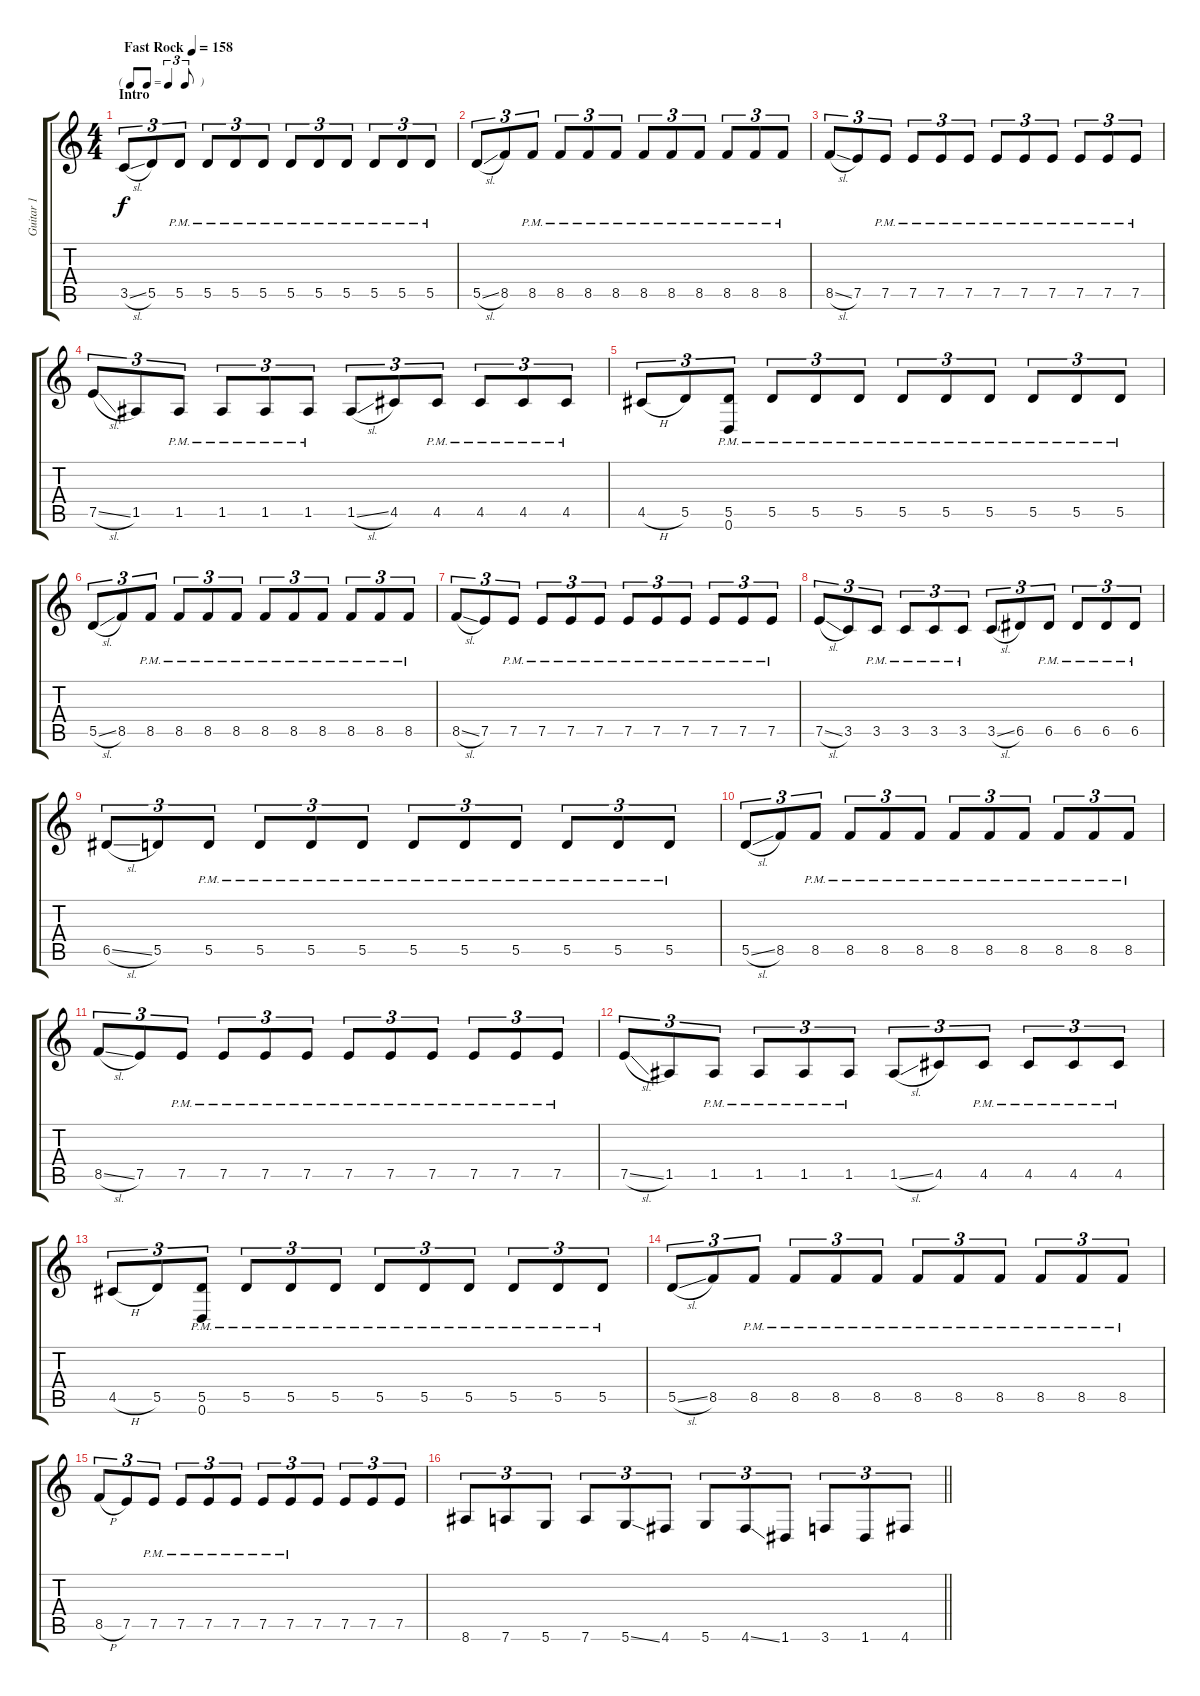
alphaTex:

\track ("Guitar 1" "Guitar 1") {instrument distortionguitar}
\staff {score tabs}
\tuning (E4 B3 G3 D3 A2 D2) {hide}
\ts (4 4)
\tf triplet8th
\section ("" "Intro")
\tempo (158 "Fast Rock")
\clef g2
\ks c
3.5{sl}.8{tu (3 2) dy f instrument distortionguitar} 5.5.8{tu (3 2)} 5.5{pm}.8{tu (3 2)} 5.5{pm}.8{tu (3 2)} 5.5{pm}.8{tu (3 2)} 5.5{pm}.8{tu (3 2)} 5.5{pm}.8{tu (3 2)} 5.5{pm}.8{tu (3 2)} 5.5{pm}.8{tu (3 2)} 5.5{pm}.8{tu (3 2)} 5.5{pm}.8{tu (3 2)} 5.5{pm}.8{tu (3 2)} |
5.5{sl}.8{tu (3 2)} 8.5.8{tu (3 2)} 8.5{pm}.8{tu (3 2)} 8.5{pm}.8{tu (3 2)} 8.5{pm}.8{tu (3 2)} 8.5{pm}.8{tu (3 2)} 8.5{pm}.8{tu (3 2)} 8.5{pm}.8{tu (3 2)} 8.5{pm}.8{tu (3 2)} 8.5{pm}.8{tu (3 2)} 8.5{pm}.8{tu (3 2)} 8.5{pm}.8{tu (3 2)} |
8.5{sl}.8{tu (3 2)} 7.5.8{tu (3 2)} 7.5{pm}.8{tu (3 2)} 7.5{pm}.8{tu (3 2)} 7.5{pm}.8{tu (3 2)} 7.5{pm}.8{tu (3 2)} 7.5{pm}.8{tu (3 2)} 7.5{pm}.8{tu (3 2)} 7.5{pm}.8{tu (3 2)} 7.5{pm}.8{tu (3 2)} 7.5{pm}.8{tu (3 2)} 7.5{pm}.8{tu (3 2)} |
7.5{sl}.8{tu (3 2)} 1.5.8{tu (3 2)} 1.5{pm}.8{tu (3 2)} 1.5{pm}.8{tu (3 2)} 1.5{pm}.8{tu (3 2)} 1.5{pm}.8{tu (3 2)} 1.5{sl}.8{tu (3 2)} 4.5.8{tu (3 2)} 4.5{pm}.8{tu (3 2)} 4.5{pm}.8{tu (3 2)} 4.5{pm}.8{tu (3 2)} 4.5{pm}.8{tu (3 2)} |
4.5{h}.8{tu (3 2)} 5.5.8{tu (3 2)} (5.5{pm} 0.6).8{tu (3 2)} 5.5{pm}.8{tu (3 2)} 5.5{pm}.8{tu (3 2)} 5.5{pm}.8{tu (3 2)} 5.5{pm}.8{tu (3 2)} 5.5{pm}.8{tu (3 2)} 5.5{pm}.8{tu (3 2)} 5.5{pm}.8{tu (3 2)} 5.5{pm}.8{tu (3 2)} 5.5{pm}.8{tu (3 2)} |
5.5{sl}.8{tu (3 2)} 8.5.8{tu (3 2)} 8.5{pm}.8{tu (3 2)} 8.5{pm}.8{tu (3 2)} 8.5{pm}.8{tu (3 2)} 8.5{pm}.8{tu (3 2)} 8.5{pm}.8{tu (3 2)} 8.5{pm}.8{tu (3 2)} 8.5{pm}.8{tu (3 2)} 8.5{pm}.8{tu (3 2)} 8.5{pm}.8{tu (3 2)} 8.5{pm}.8{tu (3 2)} |
8.5{sl}.8{tu (3 2)} 7.5.8{tu (3 2)} 7.5{pm}.8{tu (3 2)} 7.5{pm}.8{tu (3 2)} 7.5{pm}.8{tu (3 2)} 7.5{pm}.8{tu (3 2)} 7.5{pm}.8{tu (3 2)} 7.5{pm}.8{tu (3 2)} 7.5{pm}.8{tu (3 2)} 7.5{pm}.8{tu (3 2)} 7.5{pm}.8{tu (3 2)} 7.5{pm}.8{tu (3 2)} |
7.5{sl}.8{tu (3 2)} 3.5.8{tu (3 2)} 3.5{pm}.8{tu (3 2)} 3.5{pm}.8{tu (3 2)} 3.5{pm}.8{tu (3 2)} 3.5{pm}.8{tu (3 2)} 3.5{sl}.8{tu (3 2)} 6.5.8{tu (3 2)} 6.5{pm}.8{tu (3 2)} 6.5{pm}.8{tu (3 2)} 6.5{pm}.8{tu (3 2)} 6.5{pm}.8{tu (3 2)} |
6.5{sl}.8{tu (3 2)} 5.5.8{tu (3 2)} 5.5{pm}.8{tu (3 2)} 5.5{pm}.8{tu (3 2)} 5.5{pm}.8{tu (3 2)} 5.5{pm}.8{tu (3 2)} 5.5{pm}.8{tu (3 2)} 5.5{pm}.8{tu (3 2)} 5.5{pm}.8{tu (3 2)} 5.5{pm}.8{tu (3 2)} 5.5{pm}.8{tu (3 2)} 5.5{pm}.8{tu (3 2)} |
5.5{sl}.8{tu (3 2)} 8.5.8{tu (3 2)} 8.5{pm}.8{tu (3 2)} 8.5{pm}.8{tu (3 2)} 8.5{pm}.8{tu (3 2)} 8.5{pm}.8{tu (3 2)} 8.5{pm}.8{tu (3 2)} 8.5{pm}.8{tu (3 2)} 8.5{pm}.8{tu (3 2)} 8.5{pm}.8{tu (3 2)} 8.5{pm}.8{tu (3 2)} 8.5{pm}.8{tu (3 2)} |
8.5{sl}.8{tu (3 2)} 7.5.8{tu (3 2)} 7.5{pm}.8{tu (3 2)} 7.5{pm}.8{tu (3 2)} 7.5{pm}.8{tu (3 2)} 7.5{pm}.8{tu (3 2)} 7.5{pm}.8{tu (3 2)} 7.5{pm}.8{tu (3 2)} 7.5{pm}.8{tu (3 2)} 7.5{pm}.8{tu (3 2)} 7.5{pm}.8{tu (3 2)} 7.5{pm}.8{tu (3 2)} |
7.5{sl}.8{tu (3 2)} 1.5.8{tu (3 2)} 1.5{pm}.8{tu (3 2)} 1.5{pm}.8{tu (3 2)} 1.5{pm}.8{tu (3 2)} 1.5{pm}.8{tu (3 2)} 1.5{sl}.8{tu (3 2)} 4.5.8{tu (3 2)} 4.5{pm}.8{tu (3 2)} 4.5{pm}.8{tu (3 2)} 4.5{pm}.8{tu (3 2)} 4.5{pm}.8{tu (3 2)} |
4.5{h}.8{tu (3 2)} 5.5.8{tu (3 2)} (5.5{pm} 0.6).8{tu (3 2)} 5.5{pm}.8{tu (3 2)} 5.5{pm}.8{tu (3 2)} 5.5{pm}.8{tu (3 2)} 5.5{pm}.8{tu (3 2)} 5.5{pm}.8{tu (3 2)} 5.5{pm}.8{tu (3 2)} 5.5{pm}.8{tu (3 2)} 5.5{pm}.8{tu (3 2)} 5.5{pm}.8{tu (3 2)} |
5.5{sl}.8{tu (3 2)} 8.5.8{tu (3 2)} 8.5{pm}.8{tu (3 2)} 8.5{pm}.8{tu (3 2)} 8.5{pm}.8{tu (3 2)} 8.5{pm}.8{tu (3 2)} 8.5{pm}.8{tu (3 2)} 8.5{pm}.8{tu (3 2)} 8.5{pm}.8{tu (3 2)} 8.5{pm}.8{tu (3 2)} 8.5{pm}.8{tu (3 2)} 8.5{pm}.8{tu (3 2)} |
8.5{h}.8{tu (3 2)} 7.5.8{tu (3 2)} 7.5{pm}.8{tu (3 2)} 7.5{pm}.8{tu (3 2)} 7.5{pm}.8{tu (3 2)} 7.5{pm}.8{tu (3 2)} 7.5{pm}.8{tu (3 2)} 7.5{pm}.8{tu (3 2)} 7.5.8{tu (3 2)} 7.5.8{tu (3 2)} 7.5.8{tu (3 2)} 7.5.8{tu (3 2)} |
\barLineRight lightlight
8.6.8{tu (3 2)} 7.6.8{tu (3 2)} 5.6.8{tu (3 2)} 7.6.8{tu (3 2)} 5.6{ss}.8{tu (3 2)} 4.6.8{tu (3 2)} 5.6.8{tu (3 2)} 4.6{ss}.8{tu (3 2)} 1.6.8{tu (3 2)} 3.6.8{tu (3 2)} 1.6.8{tu (3 2)} 4.6.8{tu (3 2)}
